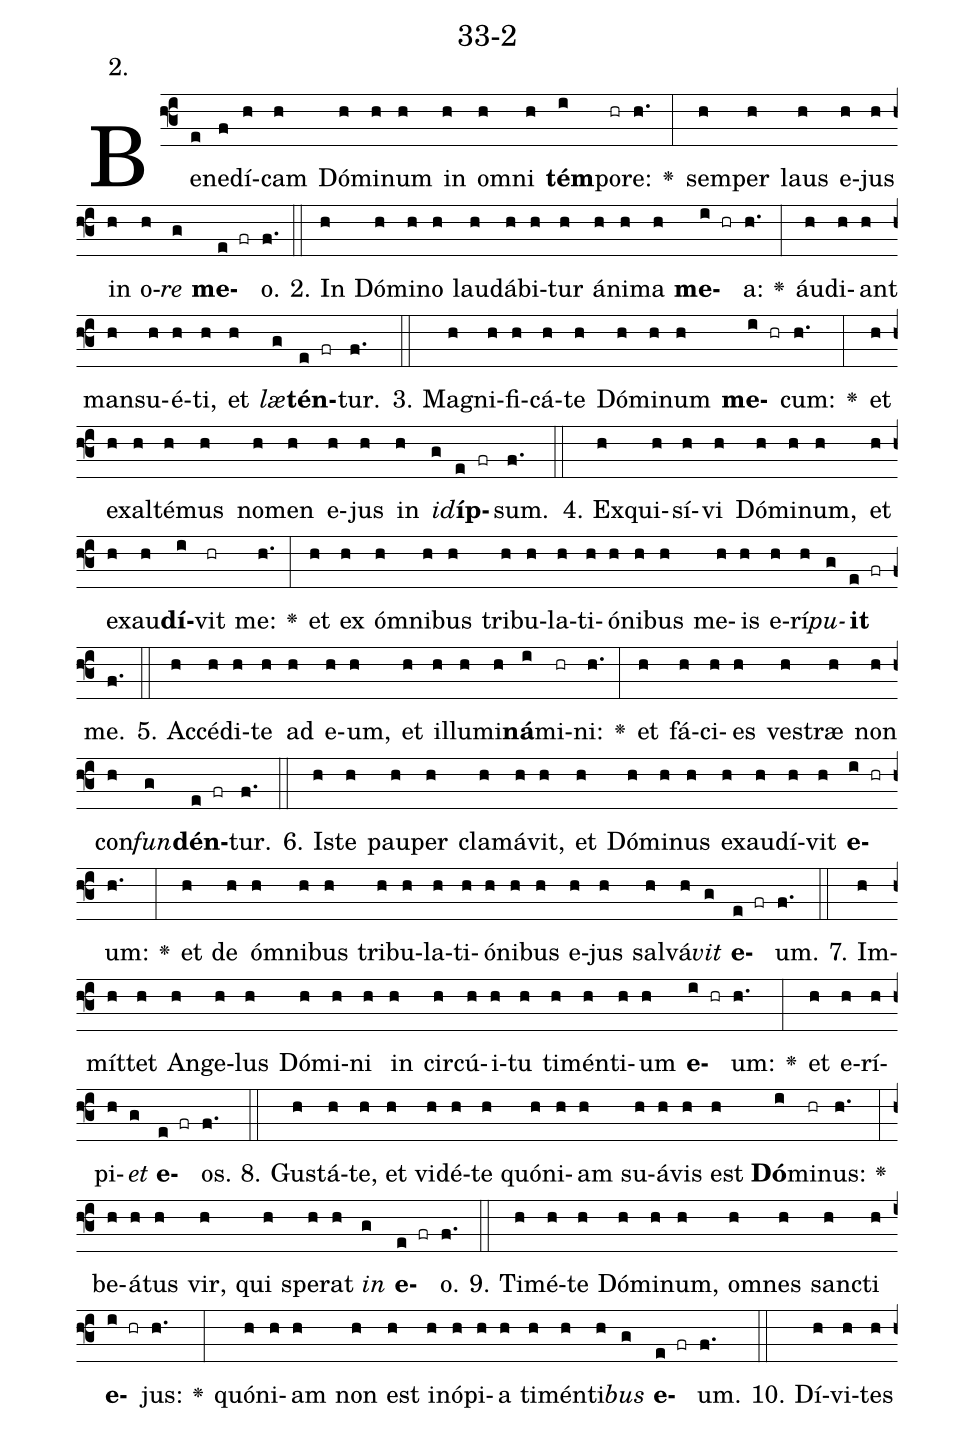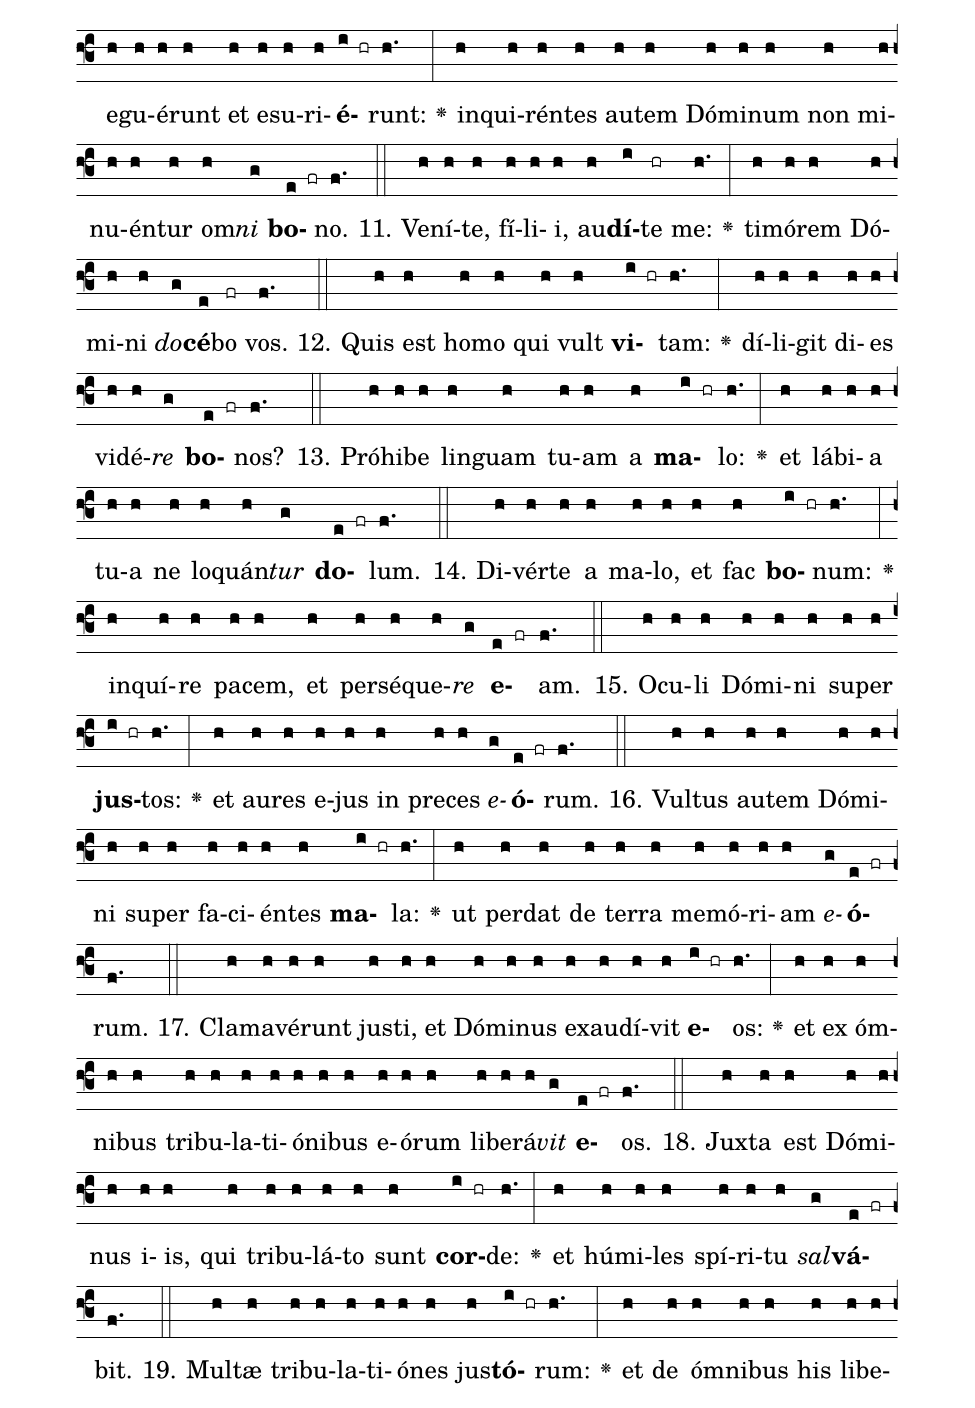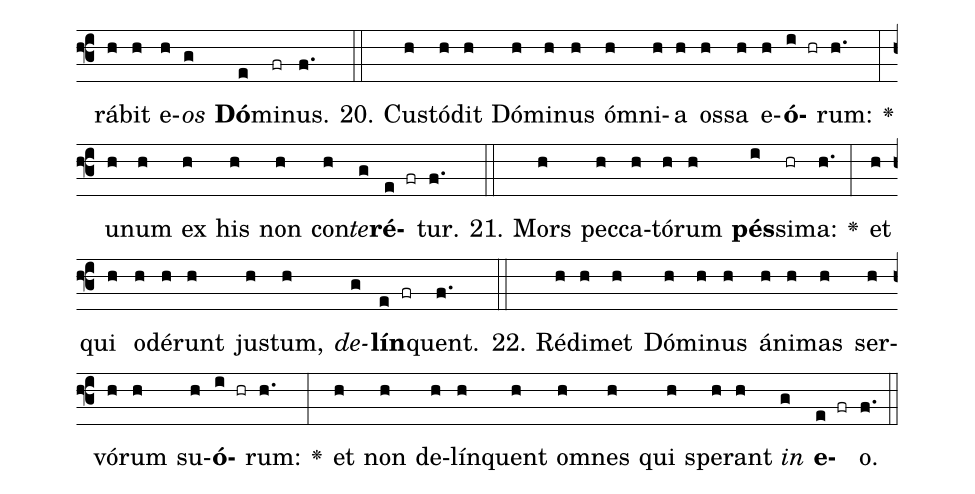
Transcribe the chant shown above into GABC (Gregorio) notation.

name: 33-2;
annotation: 2.;
%%
(f3)Be(e)ne(f)dí(h)cam(h) Dó(h)mi(h)num(h) in(h) om(h)ni(h) <b>tém</b>(i)po(hr)re:(h.) <v>\greheightstar</v>(:) sem(h)per(h) laus(h) e(h)jus(h) in(h) o(h)<i>re</i>(g) <b>me</b>(e fr)o.(f.) (::)
2. In(h) Dó(h)mi(h)no(h) lau(h)dá(h)bi(h)tur(h) á(h)ni(h)ma(h) <b>me</b>(i hr)a:(h.) <v>\greheightstar</v>(:) áu(h)di(h)ant(h) man(h)su(h)é(h)ti,(h) et(h) <i>læ</i>(g)<b>tén</b>(e fr)tur.(f.) (::)
3. Ma(h)gni(h)fi(h)cá(h)te(h) Dó(h)mi(h)num(h) <b>me</b>(i hr)cum:(h.) <v>\greheightstar</v>(:) et(h) ex(h)al(h)té(h)mus(h) no(h)men(h) e(h)jus(h) in(h) <i>id</i>(g)<b>íp</b>(e fr)sum.(f.) (::)
4. Ex(h)qui(h)sí(h)vi(h) Dó(h)mi(h)num,(h) et(h) ex(h)au(h)<b>dí</b>(i)vit(hr) me:(h.) <v>\greheightstar</v>(:) et(h) ex(h) óm(h)ni(h)bus(h) tri(h)bu(h)la(h)ti(h)ó(h)ni(h)bus(h) me(h)is(h) e(h)rí(h)<i>pu</i>(g)<b>it</b>(e fr) me.(f.) (::)
5. Ac(h)cé(h)di(h)te(h) ad(h) e(h)um,(h) et(h) il(h)lu(h)mi(h)<b>ná</b>(i)mi(hr)ni:(h.) <v>\greheightstar</v>(:) et(h) fá(h)ci(h)es(h) ves(h)træ(h) non(h) con(h)<i>fun</i>(g)<b>dén</b>(e fr)tur.(f.) (::)
6. Is(h)te(h) pau(h)per(h) cla(h)má(h)vit,(h) et(h) Dó(h)mi(h)nus(h) ex(h)au(h)dí(h)vit(h) <b>e</b>(i hr)um:(h.) <v>\greheightstar</v>(:) et(h) de(h) óm(h)ni(h)bus(h) tri(h)bu(h)la(h)ti(h)ó(h)ni(h)bus(h) e(h)jus(h) sal(h)vá(h)<i>vit</i>(g) <b>e</b>(e fr)um.(f.) (::)
7. Im(h)mít(h)tet(h) An(h)ge(h)lus(h) Dó(h)mi(h)ni(h) in(h) cir(h)cú(h)i(h)tu(h) ti(h)mén(h)ti(h)um(h) <b>e</b>(i hr)um:(h.) <v>\greheightstar</v>(:) et(h) e(h)rí(h)pi(h)<i>et</i>(g) <b>e</b>(e fr)os.(f.) (::)
8. Gus(h)tá(h)te,(h) et(h) vi(h)dé(h)te(h) quón(h)i(h)am(h) su(h)á(h)vis(h) est(h) <b>Dó</b>(i)mi(hr)nus:(h.) <v>\greheightstar</v>(:) be(h)á(h)tus(h) vir,(h) qui(h) spe(h)rat(h) <i>in</i>(g) <b>e</b>(e fr)o.(f.) (::)
9. Ti(h)mé(h)te(h) Dó(h)mi(h)num,(h) om(h)nes(h) sanc(h)ti(h) <b>e</b>(i hr)jus:(h.) <v>\greheightstar</v>(:) quón(h)i(h)am(h) non(h) est(h) in(h)ó(h)pi(h)a(h) ti(h)mén(h)ti(h)<i>bus</i>(g) <b>e</b>(e fr)um.(f.) (::)
10. Dí(h)vi(h)tes(h) e(h)gu(h)é(h)runt(h) et(h) e(h)su(h)ri(h)<b>é</b>(i hr)runt:(h.) <v>\greheightstar</v>(:) in(h)qui(h)rén(h)tes(h) au(h)tem(h) Dó(h)mi(h)num(h) non(h) mi(h)nu(h)én(h)tur(h) om(h)<i>ni</i>(g) <b>bo</b>(e fr)no.(f.) (::)
11. Ve(h)ní(h)te,(h) fí(h)li(h)i,(h) au(h)<b>dí</b>(i)te(hr) me:(h.) <v>\greheightstar</v>(:) ti(h)mó(h)rem(h) Dó(h)mi(h)ni(h) <i>do</i>(g)<b>cé</b>(e)bo(fr) vos.(f.) (::)
12. Quis(h) est(h) ho(h)mo(h) qui(h) vult(h) <b>vi</b>(i hr)tam:(h.) <v>\greheightstar</v>(:) dí(h)li(h)git(h) di(h)es(h) vi(h)dé(h)<i>re</i>(g) <b>bo</b>(e fr)nos?(f.) (::)
13. Pró(h)hi(h)be(h) lin(h)guam(h) tu(h)am(h) a(h) <b>ma</b>(i hr)lo:(h.) <v>\greheightstar</v>(:) et(h) lá(h)bi(h)a(h) tu(h)a(h) ne(h) lo(h)quán(h)<i>tur</i>(g) <b>do</b>(e fr)lum.(f.) (::)
14. Di(h)vér(h)te(h) a(h) ma(h)lo,(h) et(h) fac(h) <b>bo</b>(i hr)num:(h.) <v>\greheightstar</v>(:) in(h)quí(h)re(h) pa(h)cem,(h) et(h) per(h)sé(h)que(h)<i>re</i>(g) <b>e</b>(e fr)am.(f.) (::)
15. O(h)cu(h)li(h) Dó(h)mi(h)ni(h) su(h)per(h) <b>jus</b>(i hr)tos:(h.) <v>\greheightstar</v>(:) et(h) au(h)res(h) e(h)jus(h) in(h) pre(h)ces(h) <i>e</i>(g)<b>ó</b>(e fr)rum.(f.) (::)
16. Vul(h)tus(h) au(h)tem(h) Dó(h)mi(h)ni(h) su(h)per(h) fa(h)ci(h)én(h)tes(h) <b>ma</b>(i hr)la:(h.) <v>\greheightstar</v>(:) ut(h) per(h)dat(h) de(h) ter(h)ra(h) me(h)mó(h)ri(h)am(h) <i>e</i>(g)<b>ó</b>(e fr)rum.(f.) (::)
17. Cla(h)ma(h)vé(h)runt(h) jus(h)ti,(h) et(h) Dó(h)mi(h)nus(h) ex(h)au(h)dí(h)vit(h) <b>e</b>(i hr)os:(h.) <v>\greheightstar</v>(:) et(h) ex(h) óm(h)ni(h)bus(h) tri(h)bu(h)la(h)ti(h)ó(h)ni(h)bus(h) e(h)ó(h)rum(h) li(h)be(h)rá(h)<i>vit</i>(g) <b>e</b>(e fr)os.(f.) (::)
18. Jux(h)ta(h) est(h) Dó(h)mi(h)nus(h) i(h)is,(h) qui(h) tri(h)bu(h)lá(h)to(h) sunt(h) <b>cor</b>(i hr)de:(h.) <v>\greheightstar</v>(:) et(h) hú(h)mi(h)les(h) spí(h)ri(h)tu(h) <i>sal</i>(g)<b>vá</b>(e fr)bit.(f.) (::)
19. Mul(h)tæ(h) tri(h)bu(h)la(h)ti(h)ó(h)nes(h) jus(h)<b>tó</b>(i hr)rum:(h.) <v>\greheightstar</v>(:) et(h) de(h) óm(h)ni(h)bus(h) his(h) li(h)be(h)rá(h)bit(h) e(h)<i>os</i>(g) <b>Dó</b>(e)mi(fr)nus.(f.) (::)
20. Cus(h)tó(h)dit(h) Dó(h)mi(h)nus(h) óm(h)ni(h)a(h) os(h)sa(h) e(h)<b>ó</b>(i hr)rum:(h.) <v>\greheightstar</v>(:) u(h)num(h) ex(h) his(h) non(h) con(h)<i>te</i>(g)<b>ré</b>(e fr)tur.(f.) (::)
21. Mors(h) pec(h)ca(h)tó(h)rum(h) <b>pés</b>(i)si(hr)ma:(h.) <v>\greheightstar</v>(:) et(h) qui(h) o(h)dé(h)runt(h) jus(h)tum,(h) <i>de</i>(g)<b>lín</b>(e fr)quent.(f.) (::)
22. Réd(h)i(h)met(h) Dó(h)mi(h)nus(h) á(h)ni(h)mas(h) ser(h)vó(h)rum(h) su(h)<b>ó</b>(i hr)rum:(h.) <v>\greheightstar</v>(:) et(h) non(h) de(h)lín(h)quent(h) om(h)nes(h) qui(h) spe(h)rant(h) <i>in</i>(g) <b>e</b>(e fr)o.(f.) (::)
